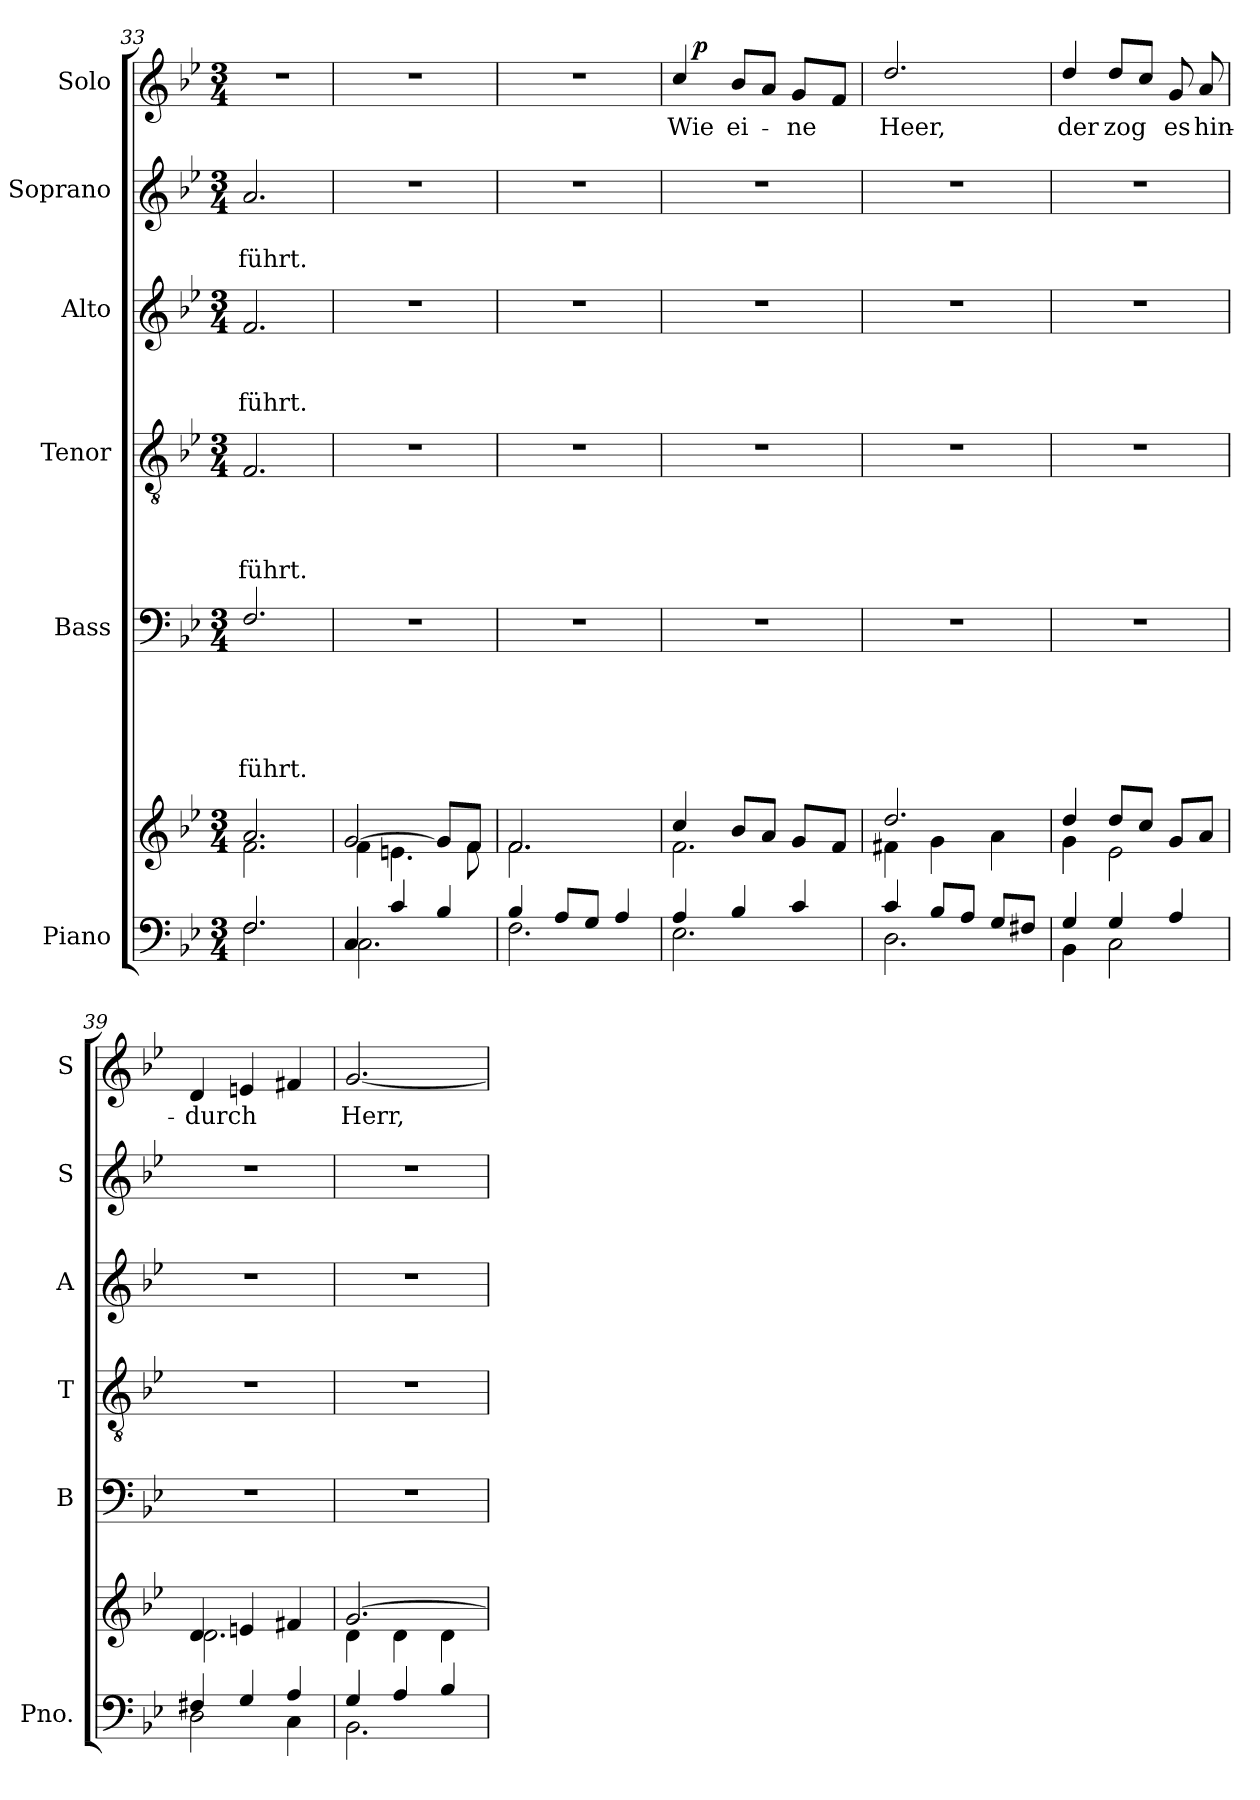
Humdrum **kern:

**kern	**kern	**kern	**text	**text	**text	**text	**text	**kern	**text	**text	**text	**text	**kern	**text	**text	**text	**kern	**text	**text	**kern	**text	**dynam
*part6	*part6	*part5	*part5	*part5	*part5	*part5	*part5	*part4	*part4	*part4	*part4	*part4	*part3	*part3	*part3	*part3	*part2	*part2	*part2	*part1	*part1	*part1
*staff7	*staff6	*staff5	*staff5	*staff5	*staff5	*staff5	*staff5	*staff4	*staff4	*staff4	*staff4	*staff4	*staff3	*staff3	*staff3	*staff3	*staff2	*staff2	*staff2	*staff1	*staff1	*staff1
*I"Piano	*	*I"Bass	*	*	*	*	*	*I"Tenor	*	*	*	*	*I"Alto	*	*	*	*I"Soprano	*	*	*I"Solo	*	*
*I'Pno.	*	*I'B	*	*	*	*	*	*I'T	*	*	*	*	*I'A	*	*	*	*I'S	*	*	*I'S	*	*
*clefF4	*clefG2	*clefF4	*	*	*	*	*	*clefGv2	*	*	*	*	*clefG2	*	*	*	*clefG2	*	*	*clefG2	*	*
*k[b-e-]	*k[b-e-]	*k[b-e-]	*	*	*	*	*	*k[b-e-]	*	*	*	*	*k[b-e-]	*	*	*	*k[b-e-]	*	*	*k[b-e-]	*	*
*B-:	*B-:	*B-:	*	*	*	*	*	*B-:	*	*	*	*	*B-:	*	*	*	*B-:	*	*	*B-:	*	*
*M3/4	*M3/4	*M3/4	*	*	*	*	*	*M3/4	*	*	*	*	*M3/4	*	*	*	*M3/4	*	*	*M3/4	*	*
=33	=33	=33	=33	=33	=33	=33	=33	=33	=33	=33	=33	=33	=33	=33	=33	=33	=33	=33	=33	=33	=33	=33
*^	*^	*	*	*	*	*	*	*	*	*	*	*	*	*	*	*	*	*	*	*	*	*
2.F/	2.F\	2.a/	2.f\	2.F/	.	.	.	.	-führt.	2.F/	.	.	.	-führt.	2.f/	.	.	-führt.	2.a/	.	-führt.	2.r	.	.
=34	=34	=34	=34	=34	=34	=34	=34	=34	=34	=34	=34	=34	=34	=34	=34	=34	=34	=34	=34	=34	=34	=34	=34	=34
4C/	2.C\	[>2g/	4f\	2.r	.	.	.	.	.	2.r	.	.	.	.	2.r	.	.	.	2.r	.	.	2.r	.	.
4c/	.	.	4.en\	.	.	.	.	.	.	.	.	.	.	.	.	.	.	.	.	.	.	.	.	.
4B-/	.	8g/L]	.	.	.	.	.	.	.	.	.	.	.	.	.	.	.	.	.	.	.	.	.	.
.	.	8f/J	8f\	.	.	.	.	.	.	.	.	.	.	.	.	.	.	.	.	.	.	.	.	.
=35	=35	=35	=35	=35	=35	=35	=35	=35	=35	=35	=35	=35	=35	=35	=35	=35	=35	=35	=35	=35	=35	=35	=35	=35
4B-/	2.F\	2.f/	2.f\	2.r	.	.	.	.	.	2.r	.	.	.	.	2.r	.	.	.	2.r	.	.	2.r	.	.
8A/L	.	.	.	.	.	.	.	.	.	.	.	.	.	.	.	.	.	.	.	.	.	.	.	.
8G/J	.	.	.	.	.	.	.	.	.	.	.	.	.	.	.	.	.	.	.	.	.	.	.	.
4A/	.	.	.	.	.	.	.	.	.	.	.	.	.	.	.	.	.	.	.	.	.	.	.	.
!!LO:PB:g=z
=36	=36	=36	=36	=36	=36	=36	=36	=36	=36	=36	=36	=36	=36	=36	=36	=36	=36	=36	=36	=36	=36	=36	=36	=36
*	*	*	*	*	*	*	*	*	*	*	*	*	*	*	*	*	*	*	*	*	*	*^	*	*
4A/	2.E-\	4cc/	2.f\	2.r	.	.	.	.	.	2.r	.	.	.	.	2.r	.	.	.	2.r	.	.	4cc/	16ryy	Wie	.
!	!	!	!	!	!	!	!	!	!	!	!	!	!	!	!	!	!	!	!	!	!	!	!	!	!LO:DY:a
.	.	.	.	.	.	.	.	.	.	.	.	.	.	.	.	.	.	.	.	.	.	.	2ryy	.	p
4B-/	.	8b-/L	.	.	.	.	.	.	.	.	.	.	.	.	.	.	.	.	.	.	.	8b-/L	.	ei-	.
.	.	8a/J	.	.	.	.	.	.	.	.	.	.	.	.	.	.	.	.	.	.	.	8a/J	.	.	.
4c/	.	8g/L	.	.	.	.	.	.	.	.	.	.	.	.	.	.	.	.	.	.	.	8g/L	.	-ne	.
.	.	.	.	.	.	.	.	.	.	.	.	.	.	.	.	.	.	.	.	.	.	.	8.ryy	.	.
.	.	8f/J	.	.	.	.	.	.	.	.	.	.	.	.	.	.	.	.	.	.	.	8f/J	.	.	.
*	*	*	*	*	*	*	*	*	*	*	*	*	*	*	*	*	*	*	*	*	*	*v	*v	*	*
=37	=37	=37	=37	=37	=37	=37	=37	=37	=37	=37	=37	=37	=37	=37	=37	=37	=37	=37	=37	=37	=37	=37	=37	=37
4c/	2.D\	2.dd/	4f#X\	2.r	.	.	.	.	.	2.r	.	.	.	.	2.r	.	.	.	2.r	.	.	2.dd/	Heer,	.
8B-/L	.	.	4g\	.	.	.	.	.	.	.	.	.	.	.	.	.	.	.	.	.	.	.	.	.
8A/J	.	.	.	.	.	.	.	.	.	.	.	.	.	.	.	.	.	.	.	.	.	.	.	.
8G/L	.	.	4a\	.	.	.	.	.	.	.	.	.	.	.	.	.	.	.	.	.	.	.	.	.
8F#X/J	.	.	.	.	.	.	.	.	.	.	.	.	.	.	.	.	.	.	.	.	.	.	.	.
=38	=38	=38	=38	=38	=38	=38	=38	=38	=38	=38	=38	=38	=38	=38	=38	=38	=38	=38	=38	=38	=38	=38	=38	=38
4G/	4BB-\	4dd/	4g\	2.r	.	.	.	.	.	2.r	.	.	.	.	2.r	.	.	.	2.r	.	.	4dd/	der	.
4G/	2C\	8dd/L	2e-\	.	.	.	.	.	.	.	.	.	.	.	.	.	.	.	.	.	.	8dd/L	zog	.
.	.	8cc/J	.	.	.	.	.	.	.	.	.	.	.	.	.	.	.	.	.	.	.	8cc/J	.	.
4A/	.	8g/L	.	.	.	.	.	.	.	.	.	.	.	.	.	.	.	.	.	.	.	8g/	es	.
.	.	8a/J	.	.	.	.	.	.	.	.	.	.	.	.	.	.	.	.	.	.	.	8a/	hin-	.
=39	=39	=39	=39	=39	=39	=39	=39	=39	=39	=39	=39	=39	=39	=39	=39	=39	=39	=39	=39	=39	=39	=39	=39	=39
4F#X/	2D\	4d/	2.d\	2.r	.	.	.	.	.	2.r	.	.	.	.	2.r	.	.	.	2.r	.	.	4d/	-durch	.
4G/	.	4en/	.	.	.	.	.	.	.	.	.	.	.	.	.	.	.	.	.	.	.	4en/	.	.
4A/	4C\	4f#X/	.	.	.	.	.	.	.	.	.	.	.	.	.	.	.	.	.	.	.	4f#X/	.	.
=40	=40	=40	=40	=40	=40	=40	=40	=40	=40	=40	=40	=40	=40	=40	=40	=40	=40	=40	=40	=40	=40	=40	=40	=40
4G/	2.BB-\	[>2.g/	4d\	2.r	.	.	.	.	.	2.r	.	.	.	.	2.r	.	.	.	2.r	.	.	[2.g/	Herr,	.
4A/	.	.	4d\	.	.	.	.	.	.	.	.	.	.	.	.	.	.	.	.	.	.	.	.	.
4B-/	.	.	4d\	.	.	.	.	.	.	.	.	.	.	.	.	.	.	.	.	.	.	.	.	.
*v	*v	*	*	*	*	*	*	*	*	*	*	*	*	*	*	*	*	*	*	*	*	*	*	*
*	*v	*v	*	*	*	*	*	*	*	*	*	*	*	*	*	*	*	*	*	*	*	*	*
=	=	=	=	=	=	=	=	=	=	=	=	=	=	=	=	=	=	=	=	=	=	=
*-	*-	*-	*-	*-	*-	*-	*-	*-	*-	*-	*-	*-	*-	*-	*-	*-	*-	*-	*-	*-	*-	*-
